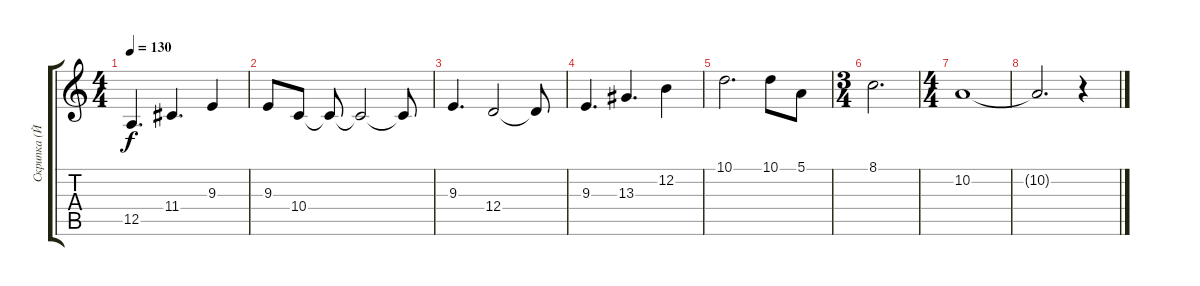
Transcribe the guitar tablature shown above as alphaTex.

\track ("Скрипка (Йорик)" "Скрипка (Й") {instrument violin}
\staff {score tabs}
\tuning (E4 B3 G3 D3 A2 E2) {hide}
\ts (4 4)
\tempo 130
\clef g2
\ks c
12.5.4{d dy f} 11.4.4{d} 9.3.4 |
9.3.8 10.4.8 10.4{t}.8 10.4{t}.2 10.4{t}.8 |
9.3.4{d} 12.4.2 12.4{t}.8 |
9.3.4{d} 13.3.4{d} 12.2.4 |
10.1.2{d} 10.1.8 5.1.8 |
\ts (3 4)
8.1.2{d} |
\ts (4 4)
10.2.1{volume 0} |
10.2{t}.2{d} r.4
